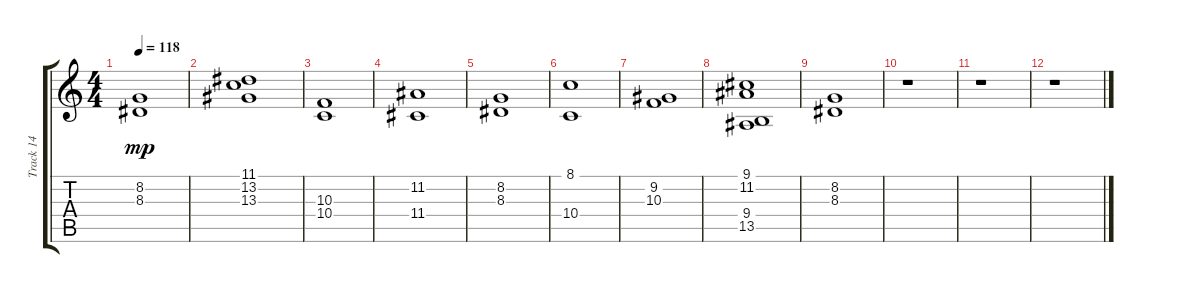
\track ("Track 14" "Track 14") {instrument choiraahs}
\staff {score tabs}
\tuning (E4 B3 G3 D3 A2 E2) {hide}
\ts (4 4)
\tempo 118
\clef g2
\ks c
(8.2 8.3).1{dy mp} |
(11.1 13.2 13.3).1 |
(10.3 10.4).1 |
(11.2 11.4).1 |
(8.2 8.3).1 |
(8.1 10.4).1 |
(9.2 10.3).1 |
(9.1 11.2 9.4 13.5).1 |
(8.2 8.3).1 |
r.1 |
r.1 |
r.1
